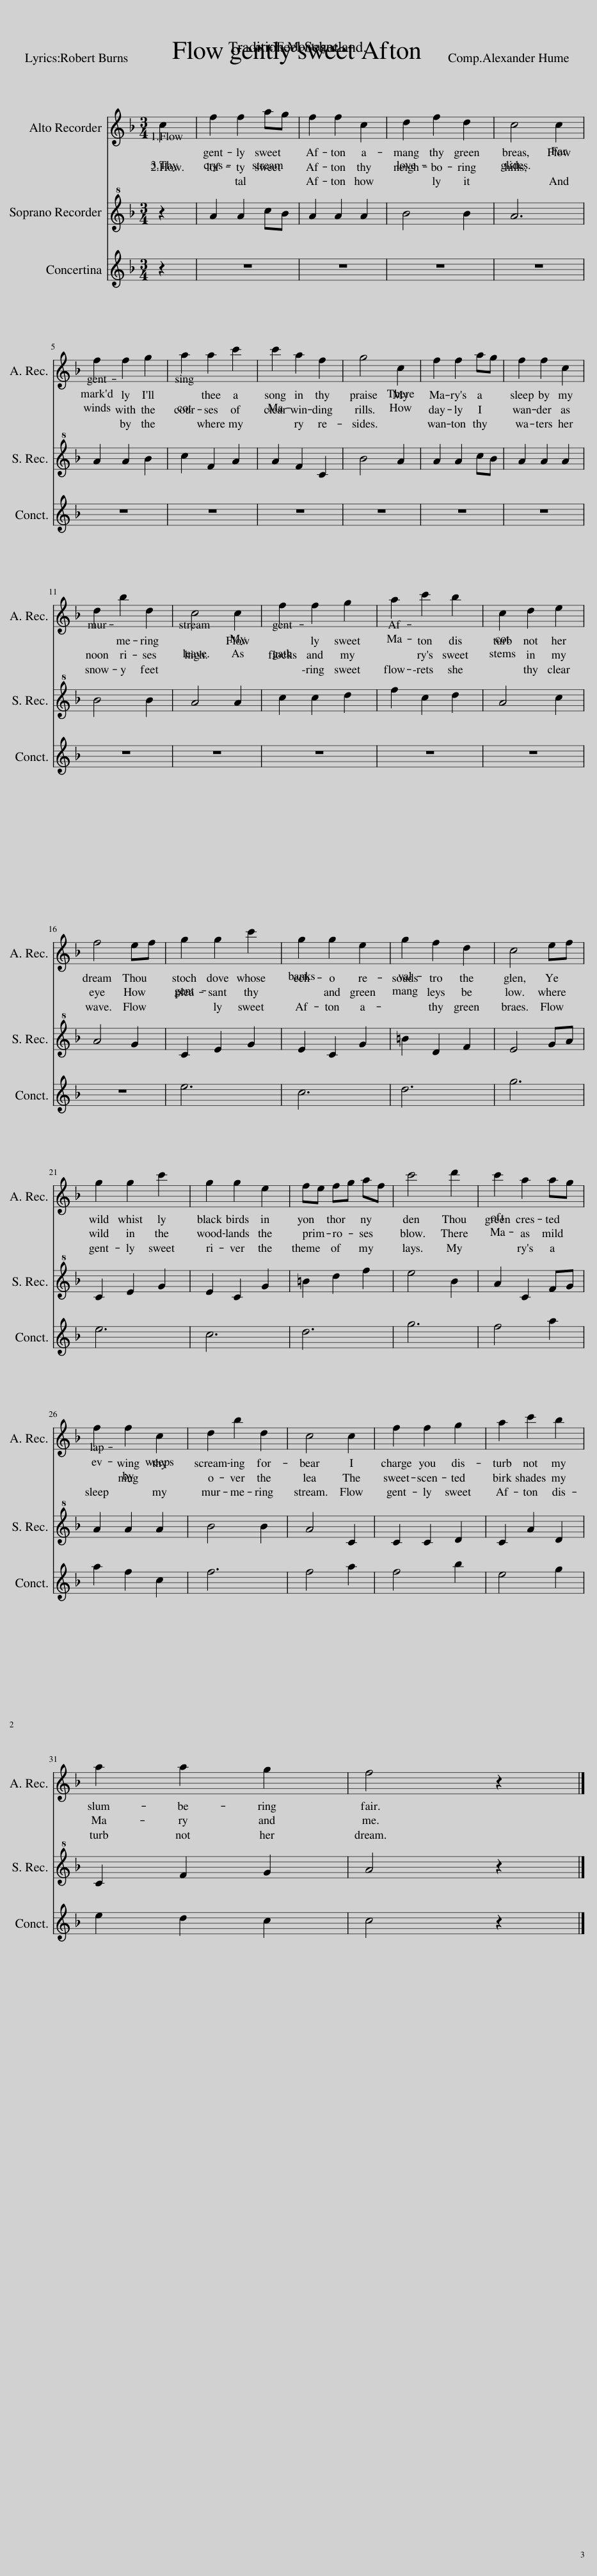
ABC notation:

X:1
%%score 1 2 3
L:1/8
M:3/4
I:linebreak $
K:F
V:1 treble
V:2 treble+8
V:3 treble
V:1
 c2 | f2 f2 ag | f2 f2 c2 | d2 f2 d2 | c4 c2 |$ %5
 f2 f2 g2 | a2 a2 c'2 | c'2 a2 f2 | g4 c2 | f2 f2 ag | %10
 f2 f2 c2 |$ d2 b2 d2 | c4 c2 | f2 f2 g2 | a2 c'2 b2 | %15
 c2 d2 e2 |$ f4 ef | g2 g2 c'2 | g2 g2 e2 | g2 f2 d2 | %20
 c4 ef |$ g2 g2 c'2 | g2 g2 e2 | fe fg af | c'4 d'2 | %25
 c'2 a2 ag |$ f2 f2 c2 | d2 b2 d2 | c4 c2 | f2 f2 g2 | %30
 a2 c'2 b2 |$ a2 a2 g2 | f4 z2 |] %33
V:2
 z2 | A2 A2 cB | A2 A2 A2 | B4 B2 | A6 |$ %5
 A2 A2 B2 | c2 F2 A2 | A2 F2 C2 | B4 A2 | A2 A2 cB | %10
 A2 A2 A2 |$ B4 B2 | A4 A2 | c2 c2 d2 | f2 c2 d2 | %15
 A4 c2 |$ A4 G2 | C2 E2 G2 | E2 C2 G2 | =B2 D2 F2 | %20
 E4 GA |$ C2 E2 G2 | E2 C2 G2 | =B2 d2 f2 | e4 B2 | %25
 A2 C2 FG |$ A2 A2 A2 | B4 B2 | A4 C2 | C2 C2 D2 | %30
 C2 A2 D2 |$ C2 F2 G2 | A4 z2 |] %33
V:3
 z2 | z6 | z6 | z6 | z6 |$ %5
 z6 | z6 | z6 | z6 | z6 | %10
 z6 |$ z6 | z6 | z6 | z6 | %15
 z6 |$ z6 | e6 | c6 | d6 | %20
 g6 |$ e6 | c6 | d6 | g6 | %25
 f4 a2 |$ a2 f2 c2 | f6 | f4 a2 | f4 b2 | %30
 e4 g2 |$ e2 d2 c2 | c4 z2 |] %33
